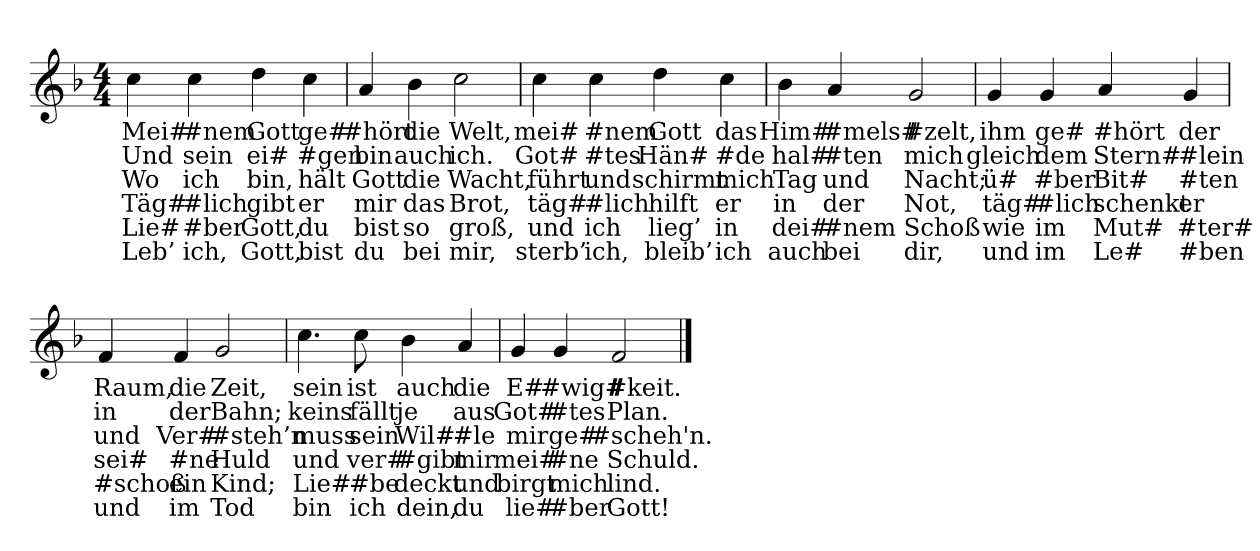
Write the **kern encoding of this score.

**kern	**text	**text	**text	**text	**text	**text
*part1	*part1	*part1	*part1	*part1	*part1	*part1
*staff1	*staff1	*staff1	*staff1	*staff1	*staff1	*staff1
*clefG2	*	*	*	*	*	*
*k[b-]	*	*	*	*	*	*
*M4/4	*	*	*	*	*	*
=	=	=	=	=	=	=
4cc	Mei#	Und	Wo	Täg#	Lie#	Leb’
4cc	#nem	sein	ich	#lich	#ber	ich,
4dd	Gott	ei#	bin,	gibt	Gott,	Gott,
4cc	ge#	#gen	hält	er	du	bist
=	=	=	=	=	=	=
4a	#hört	bin	Gott	mir	bist	du
4b-	die	auch	die	das	so	bei
2cc	Welt,	ich.	Wacht,	Brot,	groß,	mir,
=	=	=	=	=	=	=
4cc	mei#	Got#	führt	täg#	und	sterb’
4cc	#nem	#tes	und	#lich	ich	ich,
4dd	Gott	Hän#	schirmt	hilft	lieg’	bleib’
4cc	das	#de	mich	er	in	ich
=	=	=	=	=	=	=
4b-	Him#	hal#	Tag	in	dei#	auch
4a	#mels#	#ten	und	der	#nem	bei
2g	#zelt,	mich	Nacht;	Not,	Schoß	dir,
=	=	=	=	=	=	=
4g	ihm	gleich	ü#	täg#	wie	und
4g	ge#	dem	#ber	#lich	im	im
4a	#hört	Stern#	Bit#	schenkt	Mut#	Le#
4g	der	#lein	#ten	er	#ter#	#ben
=	=	=	=	=	=	=
4f	Raum,	in	und	sei#	#schoß	und
4f	die	der	Ver#	#ne	ein	im
2g	Zeit,	Bahn;	#steh’n	Huld	Kind;	Tod
=	=	=	=	=	=	=
4.cc	sein	keins	muss	und	Lie#	bin
8cc	ist	fällt	sein	ver#	#be	ich
4b-	auch	je	Wil#	#gibt	deckt	dein,
4a	die	aus	#le	mir	und	du
=	=	=	=	=	=	=
4g	E#	Got#	mir	mei#	birgt	lie#
4g	#wig#	#tes	ge#	#ne	mich	#ber
2f	#keit.	Plan.	#scheh'n.	Schuld.	lind.	Gott!
==	==	==	==	==	==	==
*-	*-	*-	*-	*-	*-	*-
